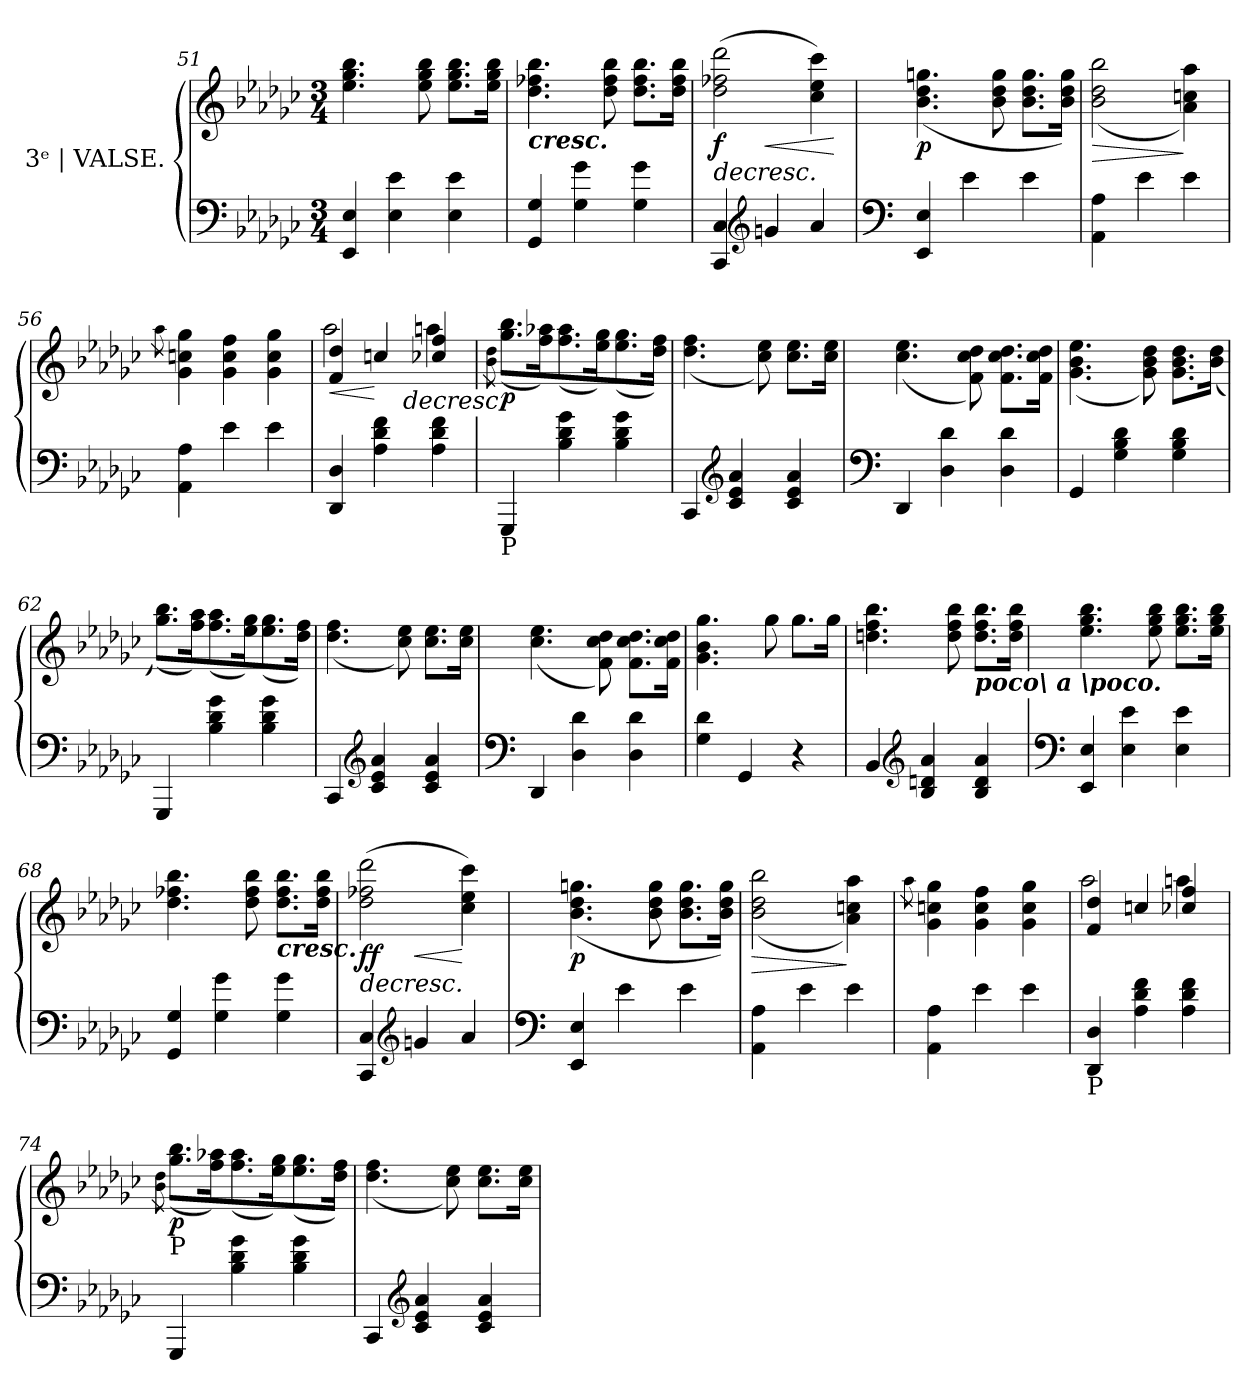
**kern	**kern	**dynam
*part1	*part1	*part1
*staff2	*staff1	*staff1/2
*I"3ᵉ | VALSE.	*	*
!!LO:LB:g=z
*clefF4	*clefG2	*
*k[b-e-a-d-g-c-]	*k[b-e-a-d-g-c-]	*
*M3/4	*M3/4	*
=51	=51	=51
*	*^	*
4EE-/ 4E-/	2.ryy	4.ee-\ 4.gg-\ 4.bb-\	.
4E-\ 4e-\	.	.	.
.	.	8ee-\ 8gg-\ 8bb-\	.
4E-\ 4e-\	.	8.ee-\ 8.gg-\ 8.bb-\L	.
.	.	16ee-\ 16gg-\ 16bb-\Jk	.
=52	=52	=52	=52
!	!LO:TX:b:Bi:t=cresc.	!	!
4GG-/ 4G-/	2.ryy	4.dd-\ 4.ff-X\ 4.bb-\	.
4G-\ 4g-\	.	.	.
.	.	8dd-\ 8ff-\ 8bb-\	.
4G-\ 4g-\	.	8.dd-\ 8.ff-\ 8.bb-\L	.
.	.	16dd-\ 16ff-\ 16bb-\Jk	.
=53	=53	=53	=53
!	!	!	!LO:HP:b
!	!	!	!LO:DY:n=1:b
4CC-/ 4C-/	4ryy	(>2dd-\ 2ff-X\ 2ddd-\	> f
*clefG2	*	*	*
!	!	!	!LO:HP:b
4gn/	4ryy	.	<
4a-/	4ryy	4cc-\ 4ee-\ 4ccc-\)	]
*	*v	*v	*
.	.	[
=54	=54	=54
*clefF4	*	*
*	*^	*
!	!	!	!LO:DY:b
4EE-/ 4E-/	2.ryy	(>4.b-\ 4.dd-\ 4.ggn\	p
4e-\	.	.	.
.	.	8b-\ 8dd-\ 8gg\	.
4e-\	.	8.b-\ 8.dd-\ 8.gg\L	.
.	.	16b-\ 16dd-\ 16gg\Jk)	.
=55	=55	=55	=55
!	!	!	!LO:HP:b
4AA-\ 4A-\	2.ryy	(>2b-\ 2dd-\ 2bb-\	>
4e-\	.	.	.
4e-\	.	4a-\ 4ccn\ 4aa-\)	]
=56	=56	=56	=56
.	.	8qaa-\	.
4AA-\ 4A-\	2.ryy	4g-\ 4ccn\ 4gg-\	.
4e-\	.	4g-\ 4cc\ 4ff\	.
4e-\	.	4g-\ 4cc\ 4gg-\	.
!!LO:PB:g=z
=57	=57	=57	=57
!	!	!	!LO:HP:b
*	*	*^	*
4DD-/ 4D-/	4f/ 4dd-/	4ryy	2aa-\	<
4A-\ 4d-\ 4f\	4ccn/	8ryy	.	[
!	!	!	!	!LO:HP:b
.	.	8ryy	.	>
4A-\ 4d-\ 4f\	4cc-X/ 4ff/	4ryy	4aan\	.
*	*	*v	*v	*
=58	=58	=58	=58
.	.	8qb-\ 8qdd-\	.
!LO:TX:b:t=P	!	!	!
!	!	!	!LO:DY:b
4GGG-/	2.ryy	(>8.gg-\ 8.bb-\L	p
.	.	16ff\ 16aa-X\K)	.
4B-\ 4d-\ 4g-\	.	(>8.ff\ 8.aa-\	.
.	.	16ee-\ 16gg-\K)	.
4B-\ 4d-\ 4g-\	.	(>8.ee-\ 8.gg-\	.
.	.	16dd-\ 16ff\Jk)	.
=59	=59	=59	=59
4CC-/	2.ryy	(>4.dd-\ 4.ff\	.
*clefG2	*	*	*
4c-/ 4e-/ 4a-/	.	.	.
.	.	8cc-\ 8ee-\)	.
4c-/ 4e-/ 4a-/	.	8.cc-\ 8.ee-\L	.
.	.	16cc-\ 16ee-\Jk	.
=60	=60	=60	=60
*clefF4	*	*	*
4DD-/	2.ryy	(>4.cc-\ 4.ee-\	.
4D-\ 4d-\	.	.	.
.	.	8f\ 8cc-\ 8dd-\)	.
4D-\ 4d-\	.	8.f\ 8.cc-\ 8.dd-\L	.
.	.	16f\ 16cc-\ 16dd-\Jk	.
=61	=61	=61	=61
4GG-/	2.ryy	(>4.g-\ 4.b-\ 4.ee-\	.
4G-\ 4B-\ 4d-\	.	.	.
.	.	8g-\ 8b-\ 8dd-\)	.
4G-\ 4B-\ 4d-\	.	8.g-\ 8.b-\ 8.dd-\L	.
.	.	(>16b-\ 16dd-\Jk	.
!!LO:LB:g=z	!!
=62	=62	=62	=62
4GGG-/	2.ryy	(>8.gg-\ 8.bb-\L)	.
.	.	16ff\ 16aa-\K)	.
4B-\ 4d-\ 4g-\	.	(>8.ff\ 8.aa-\	.
.	.	16ee-\ 16gg-\K)	.
4B-\ 4d-\ 4g-\	.	(>8.ee-\ 8.gg-\	.
.	.	16dd-\ 16ff\Jk)	.
=63	=63	=63	=63
4CC-/	2.ryy	(>4.dd-\ 4.ff\	.
*clefG2	*	*	*
4c-/ 4e-/ 4a-/	.	.	.
.	.	8cc-\ 8ee-\)	.
4c-/ 4e-/ 4a-/	.	8.cc-\ 8.ee-\L	.
.	.	16cc-\ 16ee-\Jk	.
=64	=64	=64	=64
*clefF4	*	*	*
4DD-/	2.ryy	(>4.cc-\ 4.ee-\	.
4D-\ 4d-\	.	.	.
.	.	8f\ 8cc-\ 8dd-\)	.
4D-\ 4d-\	.	8.f\ 8.cc-\ 8.dd-\L	.
.	.	16f\ 16cc-\ 16dd-\Jk	.
=65	=65	=65	=65
4G-\ 4d-\	2.ryy	4.g-\ 4.b-\ 4.gg-\	.
4GG-/	.	.	.
.	.	8gg-\	.
4r	.	8.gg-\L	.
.	.	16gg-\Jk	.
=66	=66	=66	=66
4BB-/	2.ryy	4.ddn\ 4.ff\ 4.bb-\	.
*clefG2	*	*	*
4B-/ 4dn/ 4a-/	.	.	.
.	.	8dd\ 8ff\ 8bb-\	.
!	!	!LO:TX:b:Bi:t=poco\ a \poco.	!
4B-/ 4d/ 4a-/	.	8.dd\ 8.ff\ 8.bb-\L	.
.	.	16dd\ 16ff\ 16bb-\Jk	.
!!LO:LB:g=z	!!
=67	=67	=67	=67
*clefF4	*	*	*
4EE-/ 4E-/	2.ryy	4.ee-\ 4.gg-\ 4.bb-\	.
4E-\ 4e-\	.	.	.
.	.	8ee-\ 8gg-\ 8bb-\	.
4E-\ 4e-\	.	8.ee-\ 8.gg-\ 8.bb-\L	.
.	.	16ee-\ 16gg-\ 16bb-\Jk	.
=68	=68	=68	=68
4GG-/ 4G-/	2.ryy	4.dd-\ 4.ff-X\ 4.bb-\	.
4G-\ 4g-\	.	.	.
.	.	8dd-\ 8ff-\ 8bb-\	.
!	!	!LO:TX:b:Bi:t=cresc.	!
4G-\ 4g-\	.	8.dd-\ 8.ff-\ 8.bb-\L	.
.	.	16dd-\ 16ff-\ 16bb-\Jk	.
=69	=69	=69	=69
!	!	!	!LO:HP:b
!	!	!	!LO:DY:n=1:b
!	!	!	!LO:DY:n=2:b
4CC-/ 4C-/	4ryy	(>2dd-\ 2ff-X\ 2ddd-\	> f f
*clefG2	*	*	*
!	!	!	!LO:HP:b
4gn/	4ryy	.	<
4a-/	4ryy	4cc-\ 4ee-\ 4ccc-\)	] [
=70	=70	=70	=70
*clefF4	*	*	*
!	!	!	!LO:DY:b
4EE-/ 4E-/	2.ryy	(>4.b-\ 4.dd-\ 4.ggn\	p
4e-\	.	.	.
.	.	8b-\ 8dd-\ 8gg\	.
4e-\	.	8.b-\ 8.dd-\ 8.gg\L	.
.	.	16b-\ 16dd-\ 16gg\Jk)	.
=71	=71	=71	=71
!	!	!	!LO:HP:b
4AA-\ 4A-\	2.ryy	(>2b-\ 2dd-\ 2bb-\	>
4e-\	.	.	.
4e-\	.	4a-\ 4ccn\ 4aa-\)	]
=72	=72	=72	=72
.	.	8qaa-\	.
4AA-\ 4A-\	2.ryy	4g-\ 4ccn\ 4gg-\	.
4e-\	.	4g-\ 4cc\ 4ff\	.
4e-\	.	4g-\ 4cc\ 4gg-\	.
!!LO:LB:g=z
=73	=73	=73	=73
*	*^	*^	*
!LO:TX:b:t=P	!	!	!	!	!
4DD-/ 4D-/	4f/ 4dd-/	4ryy	4ryy	2aa-\	.
4A-\ 4d-\ 4f\	4ccn/	4ryy	4ryy	.	.
4A-\ 4d-\ 4f\	4cc-X/ 4ff/	4ryy	4ryy	4aan\	]
*	*	*v	*v	*v	*
=74	=74	=74	=74
.	.	8qb-\ 8qdd-\	.
!	!LO:TX:b:t=P	!	!
!	!	!	!LO:DY:b
4GGG-/	2.ryy	(>8.gg-\ 8.bb-\L	p
.	.	16ff\ 16aa-X\K)	.
4B-\ 4d-\ 4g-\	.	(>8.ff\ 8.aa-\	.
.	.	16ee-\ 16gg-\K)	.
4B-\ 4d-\ 4g-\	.	(>8.ee-\ 8.gg-\	.
.	.	16dd-\ 16ff\Jk)	.
=75	=75	=75	=75
4CC-/	2.ryy	(>4.dd-\ 4.ff\	.
*clefG2	*	*	*
4c-/ 4e-/ 4a-/	.	.	.
.	.	8cc-\ 8ee-\)	.
4c-/ 4e-/ 4a-/	.	8.cc-\ 8.ee-\L	.
.	.	16cc-\ 16ee-\Jk	.
*	*v	*v	*
=	=	=
*-	*-	*-
